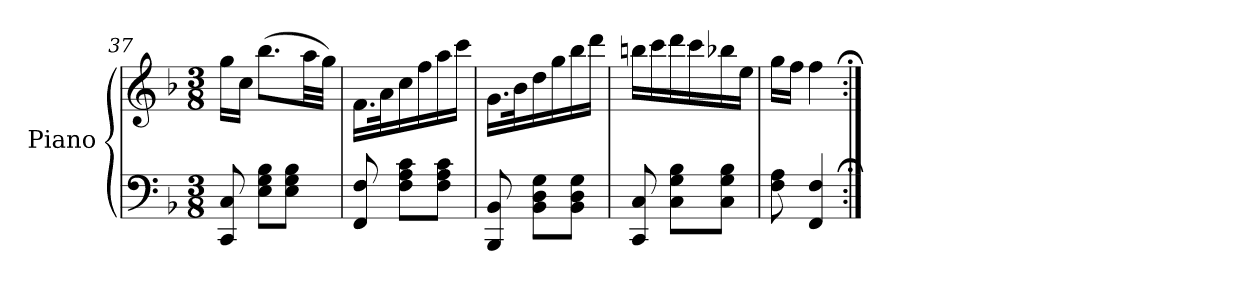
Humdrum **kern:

**kern	**kern
*part2	*part1
*staff2	*staff1
*I"Piano	*I"Piano
*clefF4	*clefG2
*k[b-]	*k[b-]
*M3/8	*M3/8
=37	=37
8CC/ 8C/	16gg\LL
.	16cc\JJ
8E\ 8G\ 8B-\L	(8.bb-\L
8E\ 8G\ 8B-\J	.
.	32aa\LL
.	32gg\JJJ)
=38	=38
8FF/ 8F/	16.f\LL
.	32a\K
8F\ 8A\ 8c\L	16cc\
.	16ff\
8F\ 8A\ 8c\J	16aa\
.	16ccc\JJ
=39	=39
8BBB-/ 8BB-/	16.g\LL
.	32b-\K
8BB-\ 8D\ 8G\L	16dd\
.	16gg\
8BB-\ 8D\ 8G\J	16bb-\
.	16ddd\JJ
=40	=40
8CC/ 8C/	16bbn\LL
.	16ccc\
8C\ 8G\ 8B-\L	16ddd\
.	16ccc\
8C\ 8G\ 8B-\J	16bb-X\
.	16ee\JJ
=41	=41
8F\ 8A\	16gg\LL
.	16ff\JJ
4FF/ 4F/	4ff\
=:|!;	=:|!;
*-	*-
